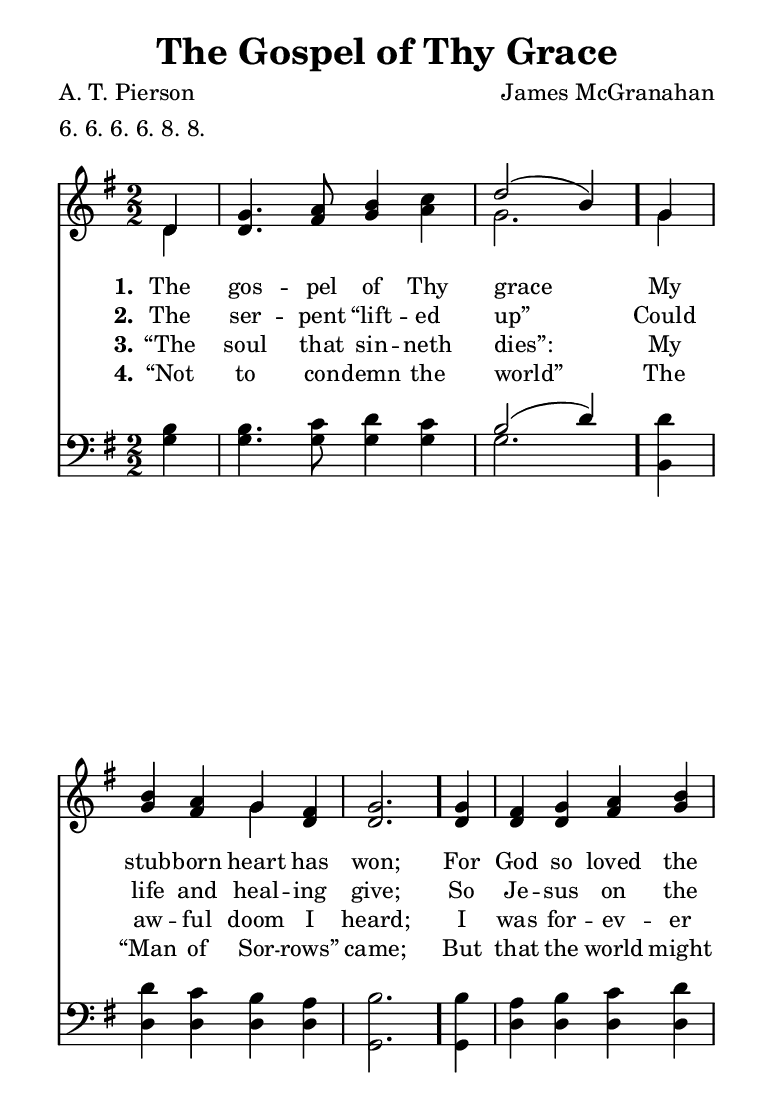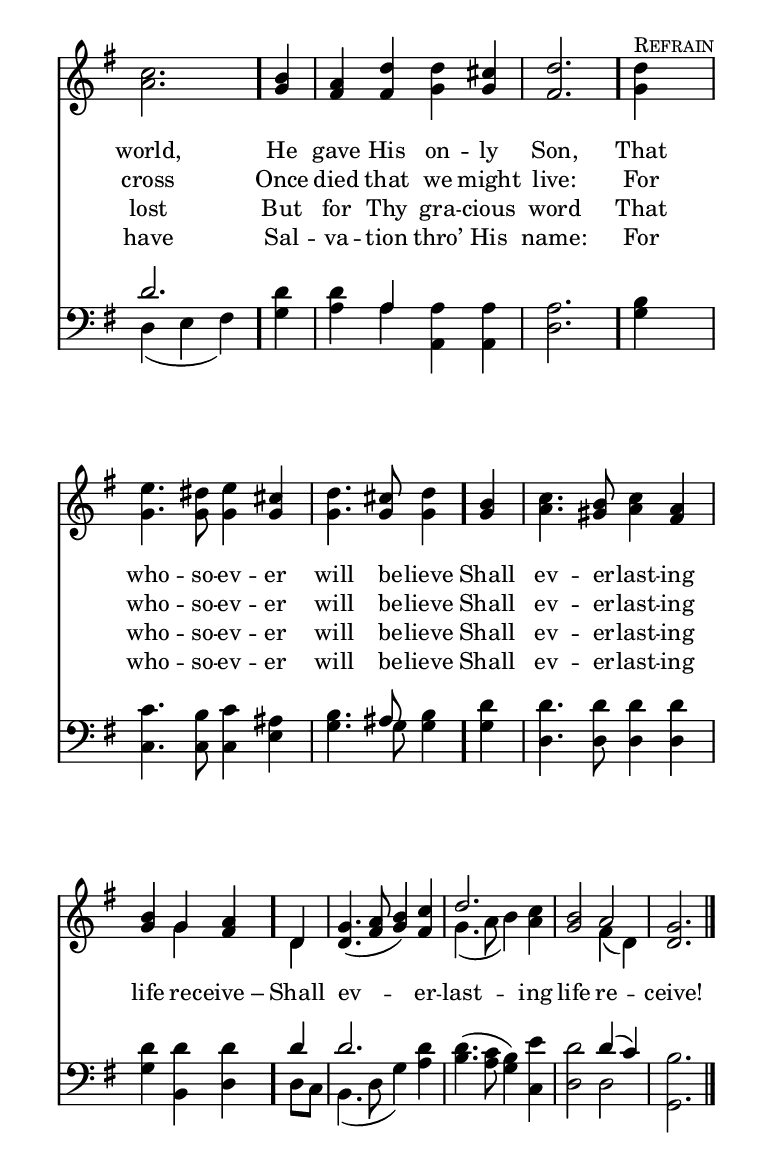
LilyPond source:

\include "common/global.ily"
\paper {
  \include "common/paper.ily"
}

\header{
  %gospel
  hymnnumber = "40"
  title = "The Gospel of Thy Grace"
  tunename = ""
  meter = "6. 6. 6. 6. 8. 8."
  poet = "A. T. Pierson"
  composer = "James McGranahan"
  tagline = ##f
}

% for fermata in MIDI
ta = { \tempo 4=90 }
tb = { \tempo 4=45 }

lyricsInvis = { \override LyricText.stencil = ##f \override LyricHyphen.stencil = ##f }
lyricsVis = { \revert LyricText.stencil \revert LyricHyphen.stencil }

patternAA = { c4 | c4. c8 c4 c4 | c2( c4) }
patternAB = { c4 | c4. c8 c4 c4 | c2.     }
patternBA = { c4 | c4 c4 c4 c4 | c2.        }
patternBB = { c4 | c4 c4 c4 c4 | c4( c4 c4) }
patternCA = { c4 | c4. c8 c4 c4 | c4. c8 c4 }
patternCB = { c4 | c4. c8 c4 c4 | c4  c4 c4 }
patternDA = { c4      | c4.( c8 c4) c4 | c2.         c4 | c2 c2      | c2. }
patternDB = { c4      | c4.( c8 c4) c4 | c4.( c8 c4) c4 | c2 c4( c4) | c2. }
patternDC = { c4      | c2.         c4 | c4.( c8 c4) c4 | c2 c4( c4) | c2. }
patternDD = { c8[ c8] | c4.( c8 c4) c4 | c4.( c8 c4) c4 | c2 c2      | c2. }

global = {
  \include "common/overrides.ily"
  \override Staff.TimeSignature.style = #'numbered
  \time 2/2
  \override Score.MetronomeMark.transparent = ##t % hide all fermata changes too
  \ta
  \key g \major
  \partial 4
  \autoBeamOff
}

notesSoprano = {
\global
\relative c' {

  \changePitch \patternAA { d | g a b c | d b }
  \changePitch \patternBA { g | b a g fis | g }
  \changePitch \patternBA { g | fis g a b | c }
  \changePitch \patternBA { b | a d d cis | d }

  << s^\markup { \small \caps "Refrain" }
  \changePitch \patternCA { d | e dis e cis | d cis d } >>
  \changePitch \patternCB { b | c b c a | b g a }
  \changePitch \patternDA { d, | g a b c | d c | b a | g }

  \bar "|."

}
}

notesAlto = {
\global
\relative e' {

  \changePitch \patternAB { d | d fis g a | g }
  \changePitch \patternBA { g | g fis g d | d }
  \changePitch \patternBA { d | d d fis g | a }
  \changePitch \patternBA { g | fis fis g g | fis }

  \changePitch \patternCA { g | g g g g | g g g }
  \changePitch \patternCB { g | a gis a fis | g g fis }
  \changePitch \patternDB { d | d fis g fis | g a b a | g fis d | d }

}
}

notesTenor = {
\global
\relative a {

  \changePitch \patternAA { b | b c d c | b d }
  \changePitch \patternBA { d | d c b a | b }
  \changePitch \patternBA { b | a b c d | d }
  \changePitch \patternBA { d | d a a a | a }

  \changePitch \patternCA { b | c b c ais | b ais b }
  \changePitch \patternCB { d | d d d d | d d d }
  \changePitch \patternDC { d | d d | d c b e | d d c | b }

}
}

notesBass = {
\global
\relative f {

  \changePitch \patternAB { g | g g g g | g  }
  \changePitch \patternBA { b, | d d d d | g, }
  \changePitch \patternBB { g | d' d d d | d e fis }
  \changePitch \patternBA { g | a a a, a | d }

  \changePitch \patternCA { g | c, c c e | g g g }
  \changePitch \patternCB { g | d d d d | g b, d }
  \changePitch \patternDD { d c | b d g a | b a g c, | d d | g, }

}
}

RefrainA = \lyricmode {

That who -- so -- ev -- er will be -- lieve \bar "."
Shall ev -- er -- last -- ing \break life re -- ceive_– \bar "." % \break is appropriate in letter version as well as eogsized
Shall ev -- er -- last -- ing life re -- ceive!

}

RefrainB = \lyricmode {

For who -- so -- ev -- er will be -- lieve \bar "."
Shall ev -- er -- last -- ing %{HIDE>%} \lyricsInvis %{<HIDE%} life re -- ceive_– \bar "."
Shall ev -- er -- last -- ing life re -- ceive! %{HIDE>%} \lyricsVis %{<HIDE%}

}

RefrainC = \lyricmode {

That who -- so -- ev -- er will be -- lieve \bar "."
Shall ev -- er -- last -- ing %{HIDE>%} \lyricsInvis %{<HIDE%} life re -- ceive_– \bar "."
Shall ev -- er -- last -- ing life re -- ceive! %{HIDE>%} \lyricsVis %{<HIDE%}

}

RefrainD = \lyricmode {

For who -- so -- ev -- er will be -- lieve \bar "."
Shall ev -- er -- last -- ing %{HIDE>%} \lyricsInvis %{<HIDE%} life re -- ceive_– \bar "."
Shall ev -- er -- last -- ing life re -- ceive! %{HIDE>%} \lyricsVis %{<HIDE%}

}

wordsA = \lyricmode {
\set stanza = "1."

The gos -- pel of Thy grace \bar "."
My stub -- born heart has won; \bar "." \eogbreak
For God so loved the world, \bar "."
He gave His on -- ly Son, \bar "." \eogbreak
\RefrainA

}

wordsB = \lyricmode {
\set stanza = "2."

The ser -- pent “lift -- ed up”
Could life and heal -- ing give;
So Je -- sus on the cross
Once died that we might live:
\RefrainB

}

wordsC = \lyricmode {
\set stanza = "3."

“The soul that sin -- neth dies”:
My aw -- ful doom I heard;
I was for -- ev -- er lost
But for Thy gra -- cious word
\RefrainC

}

wordsD = \lyricmode {
\set stanza = "4."

“Not to con -- demn the world”
The “Man of Sor -- rows” came;
But that the world might have
Sal -- va -- tion thro’ His name:
\RefrainD

}

\score {
  \context ChoirStaff <<
    \context Staff = upper <<
      \set Staff.autoBeaming = ##f
      \set ChoirStaff.systemStartDelimiter = #'SystemStartBar
      \set ChoirStaff.printPartCombineTexts = ##f
      \partcombine #'(2 . 11) \notesSoprano \notesAlto
      \context NullVoice = sopranos { \voiceOne << \notesSoprano >> }
      \context Lyrics = one   \lyricsto sopranos \wordsA
      \context Lyrics = two   \lyricsto sopranos \wordsB
      \context Lyrics = three \lyricsto sopranos \wordsC
      \context Lyrics = four  \lyricsto sopranos \wordsD
    >>
    \context Staff = men <<
      \set Staff.autoBeaming = ##f
      \clef bass
      \set ChoirStaff.printPartCombineTexts = ##f
      \partcombine #'(2 . 11) \notesTenor \notesBass
    >>
  >>
  \layout {
    \include "common/layout.ily"
  }
  \midi{
    \include "common/midi.ily"
  }
}

\version "2.19.49"  % necessary for upgrading to future LilyPond versions.

% vi:set et ts=2 sw=2 ai nocindent syntax=lilypond:
